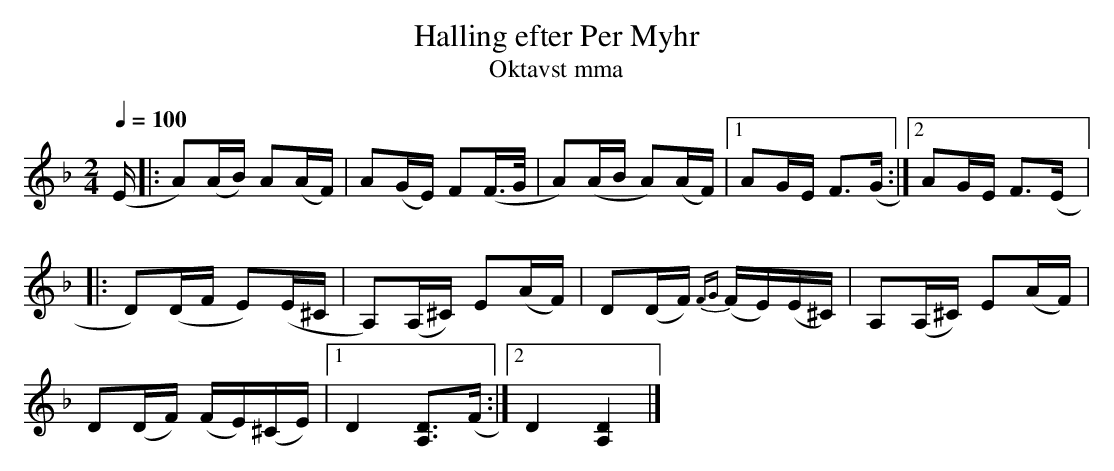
X:1
T:Halling efter Per Myhr
T:Oktavst mma
M:2/4
L:1/16
Q:1/4=100
K:Dm
(E|:A2)(AB) A2(AF)|A2(GE) F2(F>G|A2)(AB A2)(AF)|[1A2GE F3(G:|[2A2GE F3(E|:!
D2)(DF E2)(E^C|A,2)(A,^C) E2(AF)|D2(DF) {FG}(FE)(E^C)|A,2(A,^C) E2(AF)|!
D2(DF) (FE)(^CE)|[1D4 [A,3D3](F:|[2D4 [A,4D4]|]
